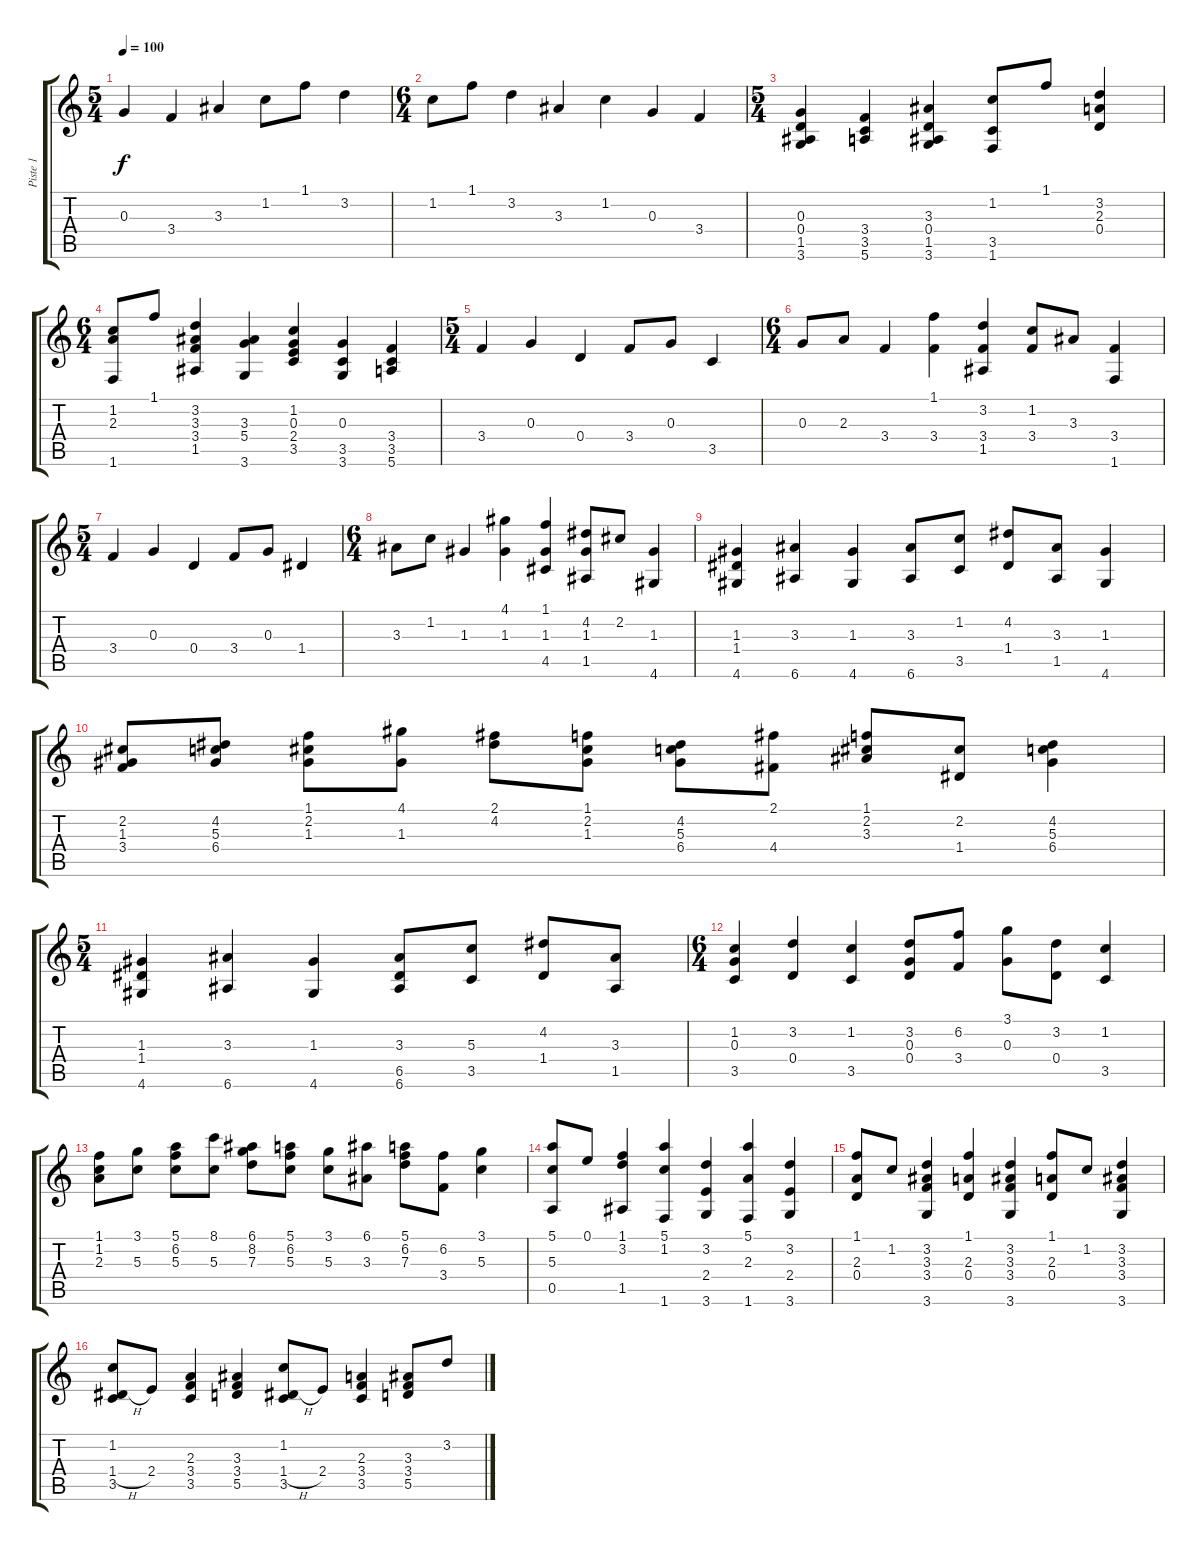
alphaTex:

\track ("Piste 1" "Piste 1") {instrument acousticguitarnylon}
\staff {score tabs}
\tuning (E4 B3 G3 D3 A2 E2) {hide}
\ts (5 4)
\tempo 100
\clef g2
\ks c
0.3.4{dy f instrument acousticguitarnylon} 3.4.4 3.3.4 1.2.8 1.1.8 3.2.4 |
\ts (6 4)
1.2.8 1.1.8 3.2.4 3.3.4 1.2.4 0.3.4 3.4.4 |
\ts (5 4)
(0.3 0.4 1.5 3.6).4 (3.4 3.5 5.6).4 (3.3 0.4 1.5 3.6).4 (1.2 3.5 1.6).8 1.1.8 (3.2 2.3 0.4).4 |
\ts (6 4)
(1.2 2.3 1.6).8 1.1.8 (3.2 3.3 3.4 1.5).4 (3.3 5.4 3.6).4 (1.2 0.3 2.4 3.5).4 (0.3 3.5 3.6).4 (3.4 3.5 5.6).4 |
\ts (5 4)
3.4.4 0.3.4 0.4.4 3.4.8 0.3.8 3.5.4 |
\ts (6 4)
0.3.8 2.3.8 3.4.4 (1.1 3.4).4 (3.2 3.4 1.5).4 (1.2 3.4).8 3.3.8 (3.4 1.6).4 |
\ts (5 4)
3.4.4 0.3.4 0.4.4 3.4.8 0.3.8 1.4.4 |
\ts (6 4)
3.3.8 1.2.8 1.3.4 (4.1 1.3).4 (1.1 1.3 4.5).4 (4.2 1.3 1.5).8 2.2.8 (1.3 4.6).4 |
(1.3 1.4 4.6).4 (3.3 6.6).4 (1.3 4.6).4 (3.3 6.6).8 (1.2 3.5).8 (4.2 1.4).8 (3.3 1.5).8 (1.3 4.6).4 |
(2.2 1.3 3.4).8 (4.2 5.3 6.4).8 (1.1 2.2 1.3).8 (4.1 1.3).8 (2.1 4.2).8 (1.1 2.2 1.3).8 (4.2 5.3 6.4).8 (2.1 4.4).8 (1.1 2.2 3.3).8 (2.2 1.4).8 (4.2 5.3 6.4).4 |
\ts (5 4)
(1.3 1.4 4.6).4 (3.3 6.6).4 (1.3 4.6).4 (3.3 6.5 6.6).8 (5.3 3.5).8 (4.2 1.4).8 (3.3 1.5).8 |
\ts (6 4)
(1.2 0.3 3.5).4 (3.2 0.4).4 (1.2 3.5).4 (3.2 0.3 0.4).8 (6.2 3.4).8 (3.1 0.3).8 (3.2 0.4).8 (1.2 3.5).4 |
(1.1 1.2 2.3).8 (3.1 5.3).8 (5.1 6.2 5.3).8 (8.1 5.3).8 (6.1 8.2 7.3).8 (5.1 6.2 5.3).8 (3.1 5.3).8 (6.1 3.3).8 (5.1 6.2 7.3).8 (6.2 3.4).8 (3.1 5.3).4 |
(5.1 5.3 0.5).8 0.1.8 (1.1 3.2 1.5).4 (5.1 1.2 1.6).4 (3.2 2.4 3.6).4 (5.1 2.3 1.6).4 (3.2 2.4 3.6).4 |
(1.1 2.3 0.4).8 1.2.8 (3.2 3.3 3.4 3.6).4 (1.1 2.3 0.4).4 (3.2 3.3 3.4 3.6).4 (1.1 2.3 0.4).8 1.2.8 (3.2 3.3 3.4 3.6).4 |
(1.2 1.4{h} 3.5).8 2.4.8 (2.3 3.4 3.5).4 (3.3 3.4 5.5).4 (1.2 1.4{h} 3.5).8 2.4.8 (2.3 3.4 3.5).4 (3.3 3.4 5.5).8 3.2.8
